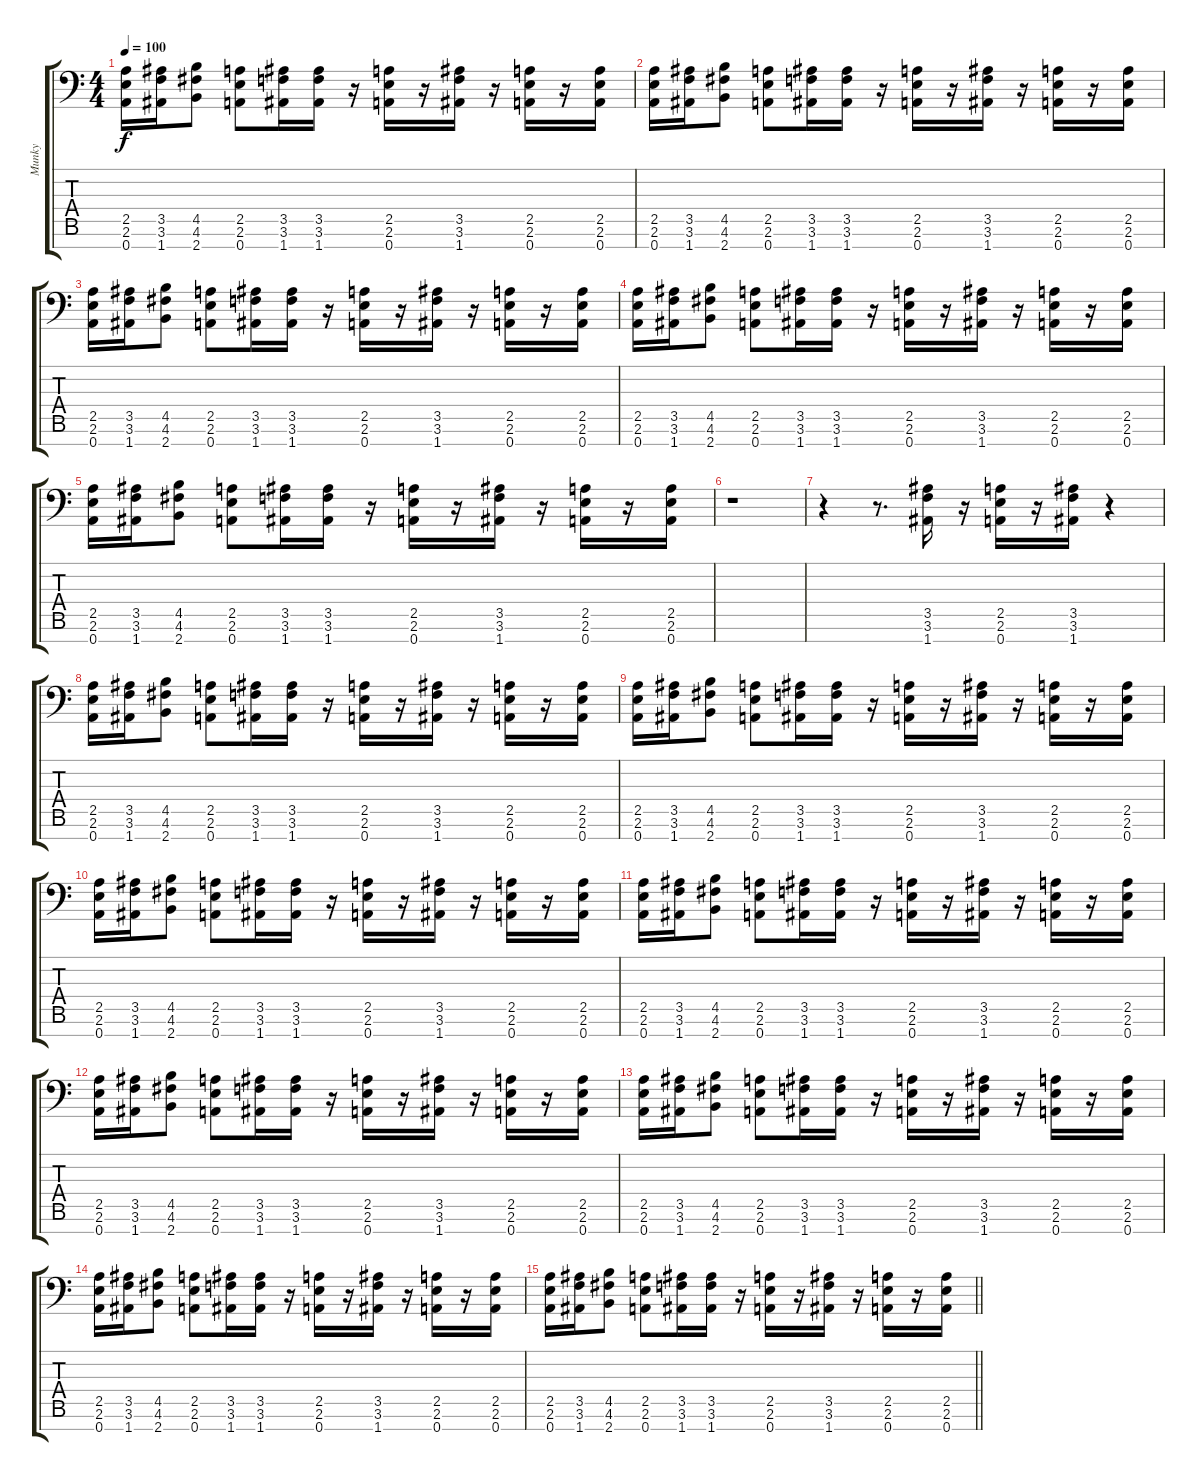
\track ("Munky" "Munky") {instrument distortionguitar}
\staff {score tabs}
\tuning (D4 A3 F3 C3 G2 D2 A1) {hide}
\ts (4 4)
\tempo 100
\clef f4
\ks c
(2.5 2.6 0.7).16{dy f} (3.5 3.6 1.7).16 (4.5 4.6 2.7).8 (2.5 2.6 0.7).8 (3.5 3.6 1.7).16 (3.5 3.6 1.7).16 r.16 (2.5 2.6 0.7).16 r.16 (3.5 3.6 1.7).16 r.16 (2.5 2.6 0.7).16 r.16 (2.5 2.6 0.7).16 |
(2.5 2.6 0.7).16 (3.5 3.6 1.7).16 (4.5 4.6 2.7).8 (2.5 2.6 0.7).8 (3.5 3.6 1.7).16 (3.5 3.6 1.7).16 r.16 (2.5 2.6 0.7).16 r.16 (3.5 3.6 1.7).16 r.16 (2.5 2.6 0.7).16 r.16 (2.5 2.6 0.7).16 |
(2.5 2.6 0.7).16 (3.5 3.6 1.7).16 (4.5 4.6 2.7).8 (2.5 2.6 0.7).8 (3.5 3.6 1.7).16 (3.5 3.6 1.7).16 r.16 (2.5 2.6 0.7).16 r.16 (3.5 3.6 1.7).16 r.16 (2.5 2.6 0.7).16 r.16 (2.5 2.6 0.7).16 |
(2.5 2.6 0.7).16 (3.5 3.6 1.7).16 (4.5 4.6 2.7).8 (2.5 2.6 0.7).8 (3.5 3.6 1.7).16 (3.5 3.6 1.7).16 r.16 (2.5 2.6 0.7).16 r.16 (3.5 3.6 1.7).16 r.16 (2.5 2.6 0.7).16 r.16 (2.5 2.6 0.7).16 |
(2.5 2.6 0.7).16 (3.5 3.6 1.7).16 (4.5 4.6 2.7).8 (2.5 2.6 0.7).8 (3.5 3.6 1.7).16 (3.5 3.6 1.7).16 r.16 (2.5 2.6 0.7).16 r.16 (3.5 3.6 1.7).16 r.16 (2.5 2.6 0.7).16 r.16 (2.5 2.6 0.7).16 |
r.1 |
r.4 r.8{d} (3.5 3.6 1.7).16 r.16 (2.5 2.6 0.7).16 r.16 (3.5 3.6 1.7).16 r.4 |
(2.5 2.6 0.7).16 (3.5 3.6 1.7).16 (4.5 4.6 2.7).8 (2.5 2.6 0.7).8 (3.5 3.6 1.7).16 (3.5 3.6 1.7).16 r.16 (2.5 2.6 0.7).16 r.16 (3.5 3.6 1.7).16 r.16 (2.5 2.6 0.7).16 r.16 (2.5 2.6 0.7).16 |
(2.5 2.6 0.7).16 (3.5 3.6 1.7).16 (4.5 4.6 2.7).8 (2.5 2.6 0.7).8 (3.5 3.6 1.7).16 (3.5 3.6 1.7).16 r.16 (2.5 2.6 0.7).16 r.16 (3.5 3.6 1.7).16 r.16 (2.5 2.6 0.7).16 r.16 (2.5 2.6 0.7).16 |
(2.5 2.6 0.7).16 (3.5 3.6 1.7).16 (4.5 4.6 2.7).8 (2.5 2.6 0.7).8 (3.5 3.6 1.7).16 (3.5 3.6 1.7).16 r.16 (2.5 2.6 0.7).16 r.16 (3.5 3.6 1.7).16 r.16 (2.5 2.6 0.7).16 r.16 (2.5 2.6 0.7).16 |
(2.5 2.6 0.7).16 (3.5 3.6 1.7).16 (4.5 4.6 2.7).8 (2.5 2.6 0.7).8 (3.5 3.6 1.7).16 (3.5 3.6 1.7).16 r.16 (2.5 2.6 0.7).16 r.16 (3.5 3.6 1.7).16 r.16 (2.5 2.6 0.7).16 r.16 (2.5 2.6 0.7).16 |
(2.5 2.6 0.7).16 (3.5 3.6 1.7).16 (4.5 4.6 2.7).8 (2.5 2.6 0.7).8 (3.5 3.6 1.7).16 (3.5 3.6 1.7).16 r.16 (2.5 2.6 0.7).16 r.16 (3.5 3.6 1.7).16 r.16 (2.5 2.6 0.7).16 r.16 (2.5 2.6 0.7).16 |
(2.5 2.6 0.7).16 (3.5 3.6 1.7).16 (4.5 4.6 2.7).8 (2.5 2.6 0.7).8 (3.5 3.6 1.7).16 (3.5 3.6 1.7).16 r.16 (2.5 2.6 0.7).16 r.16 (3.5 3.6 1.7).16 r.16 (2.5 2.6 0.7).16 r.16 (2.5 2.6 0.7).16 |
(2.5 2.6 0.7).16 (3.5 3.6 1.7).16 (4.5 4.6 2.7).8 (2.5 2.6 0.7).8 (3.5 3.6 1.7).16 (3.5 3.6 1.7).16 r.16 (2.5 2.6 0.7).16 r.16 (3.5 3.6 1.7).16 r.16 (2.5 2.6 0.7).16 r.16 (2.5 2.6 0.7).16 |
\barLineRight lightlight
(2.5 2.6 0.7).16 (3.5 3.6 1.7).16 (4.5 4.6 2.7).8 (2.5 2.6 0.7).8 (3.5 3.6 1.7).16 (3.5 3.6 1.7).16 r.16 (2.5 2.6 0.7).16 r.16 (3.5 3.6 1.7).16 r.16 (2.5 2.6 0.7).16 r.16 (2.5 2.6 0.7).16
